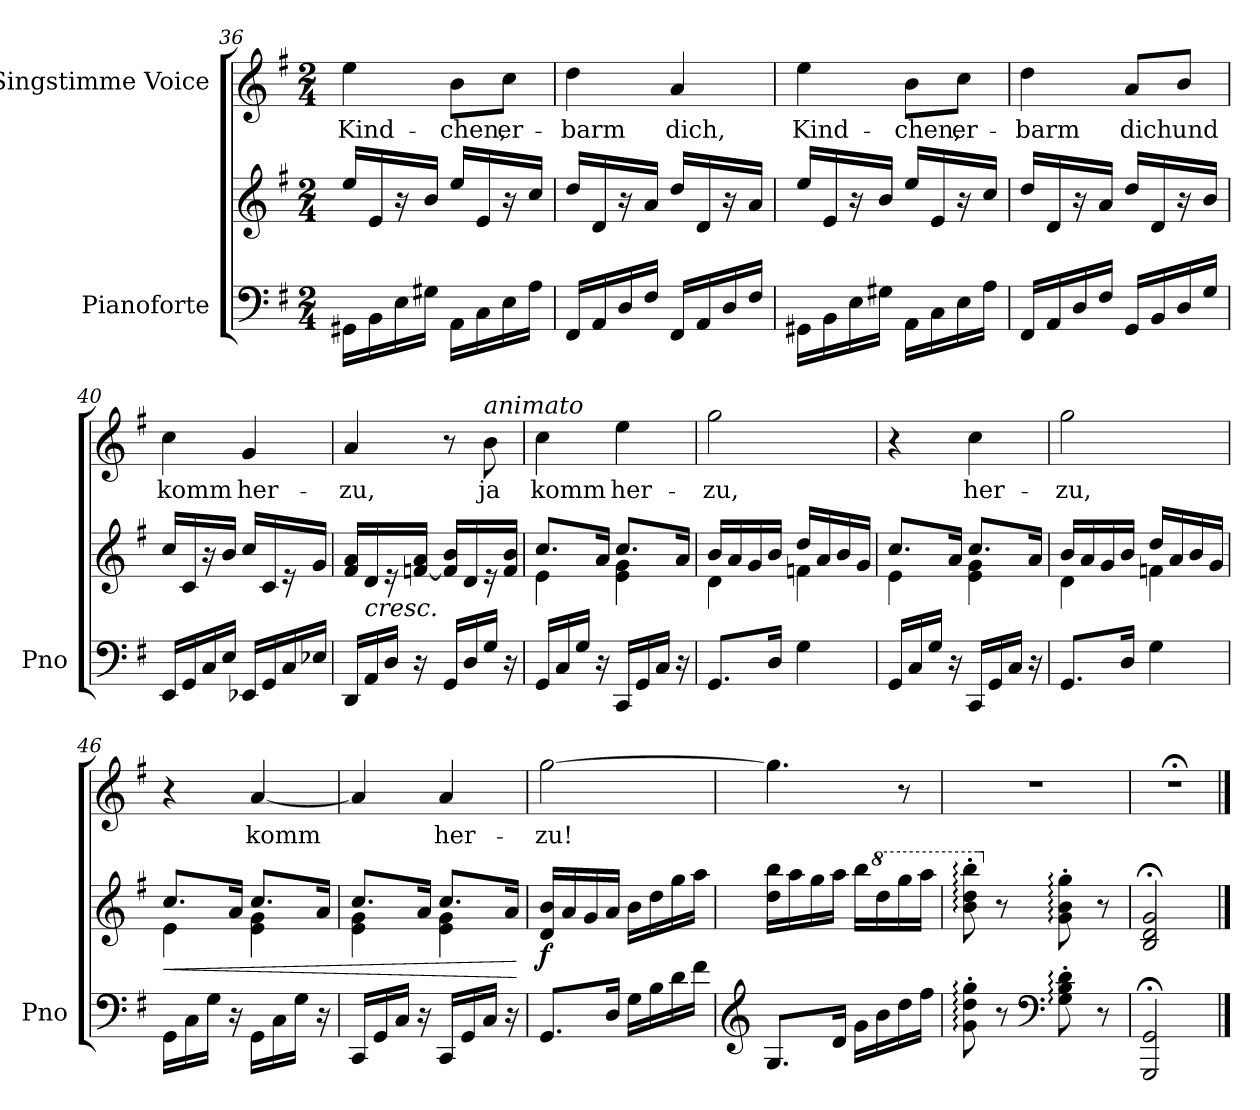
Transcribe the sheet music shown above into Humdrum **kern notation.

**kern	**kern	**dynam	**kern	**text
*part2	*part2	*part2	*part1	*part1
*staff3	*staff2	*staff2/3	*staff1	*staff1
*I"Pianoforte	*	*	*I"Singstimme Voice	*
*I'Pno	*	*	*	*
*clefF4	*clefG2	*	*clefG2	*
*k[f#]	*k[f#]	*	*k[f#]	*
*M2/4	*M2/4	*	*M2/4	*
=36	=36	=36	=36	=36
!	!	!LO:DY:b	!	!
!	!	!LO:DY:n=1:b	!	!
16GG#X\LL	16ee/LL	p other-dynamics	4ee\	Kind-
16BB\	16e/	.	.	.
16E\	16r	.	.	.
16G#X\JJ	16b/JJ	.	.	.
16AA\LL	16ee/LL	.	8b\L	-chen,
16C\	16e/	.	.	.
16E\	16r	.	8cc\J	er-
16A\JJ	16cc/JJ	.	.	.
=37	=37	=37	=37	=37
16FF#/LL	16dd/LL	.	4dd\	-barm
16AA/	16d/	.	.	.
16D/	16r	.	.	.
16F#/JJ	16a/JJ	.	.	.
16FF#/LL	16dd/LL	.	4a/	dich,
16AA/	16d/	.	.	.
16D/	16r	.	.	.
16F#/JJ	16a/JJ	.	.	.
=38	=38	=38	=38	=38
16GG#X\LL	16ee/LL	.	4ee\	Kind-
16BB\	16e/	.	.	.
16E\	16r	.	.	.
16G#X\JJ	16b/JJ	.	.	.
16AA\LL	16ee/LL	.	8b\L	-chen,
16C\	16e/	.	.	.
16E\	16r	.	8cc\J	er-
16A\JJ	16cc/JJ	.	.	.
=39	=39	=39	=39	=39
16FF#/LL	16dd/LL	.	4dd\	-barm
16AA/	16d/	.	.	.
16D/	16r	.	.	.
16F#/JJ	16a/JJ	.	.	.
16GG/LL	16dd/LL	.	8a/L	dich
16BB/	16d/	.	.	.
16D/	16r	.	8b/J	und
16G/JJ	16b/JJ	.	.	.
=40	=40	=40	=40	=40
16EE/LL	16cc/LL	.	4cc\	komm
16GG/	16c/	.	.	.
16C/	16r	.	.	.
16E/JJ	16b/JJ	.	.	.
16EE-X/LL	16cc/LL	.	4g/	her-
16GG/	16c/	.	.	.
16C/	16r	.	.	.
16E-X/JJ	16g/JJ	.	.	.
=41	=41	=41	=41	=41
16DD/LL	16f#/ 16a/LL	.	4a/	-zu,
!	!LO:TX:b:i:t=cresc.	!	!	!
16AA/	16d/	.	.	.
16D/JJ	16r	.	.	.
16r	[16fn/ 16a/JJ	.	.	.
16GG/LL	16f/] 16b/LL	.	8r	.
16D/	16d/	.	.	.
!	!	!	!LO:TX:i:t=animato	!
16G/JJ	16r	.	8b\	ja
16r	16f/ 16b/JJ	.	.	.
=42	=42	=42	=42	=42
*	*^	*	*	*
16GG/LL	8.cc/L	4e\	.	4cc\	komm
16C/	.	.	.	.	.
16G/JJ	.	.	.	.	.
16r	16a/Jk	.	.	.	.
16CC/LL	8.cc/L	4e\ 4g\	.	4ee\	her-
16GG/	.	.	.	.	.
16C/JJ	.	.	.	.	.
16r	16a/Jk	.	.	.	.
=43	=43	=43	=43	=43	=43
8.GG/L	16b/LL	4d\	.	2gg\	-zu,
.	16a/	.	.	.	.
.	16g/	.	.	.	.
16D/Jk	16b/JJ	.	.	.	.
4G\	16dd/LL	4fn\	.	.	.
.	16a/	.	.	.	.
.	16b/	.	.	.	.
.	16g/JJ	.	.	.	.
=44	=44	=44	=44	=44	=44
16GG/LL	8.cc/L	4e\	.	4r	.
16C/	.	.	.	.	.
16G/JJ	.	.	.	.	.
16r	16a/Jk	.	.	.	.
16CC/LL	8.cc/L	4e\ 4g\	.	4cc\	her-
16GG/	.	.	.	.	.
16C/JJ	.	.	.	.	.
16r	16a/Jk	.	.	.	.
=45	=45	=45	=45	=45	=45
8.GG/L	16b/LL	4d\	.	2gg\	-zu,
.	16a/	.	.	.	.
.	16g/	.	.	.	.
16D/Jk	16b/JJ	.	.	.	.
4G\	16dd/LL	4fn\	.	.	.
.	16a/	.	.	.	.
.	16b/	.	.	.	.
.	16g/JJ	.	.	.	.
=46	=46	=46	=46	=46	=46
!	!	!	!LO:HP:b	!	!
16GG\LL	8.cc/L	4e\	<	4r	.
16C\	.	.	.	.	.
16G\JJ	.	.	.	.	.
16r	16a/Jk	.	.	.	.
16GG\LL	8.cc/L	4e\ 4g\	.	[4a/	komm
16C\	.	.	.	.	.
16G\JJ	.	.	.	.	.
16r	16a/Jk	.	.	.	.
=47	=47	=47	=47	=47	=47
16CC/LL	8.cc/L	4e\ 4g\	.	4a/]	.
16GG/	.	.	.	.	.
16C/JJ	.	.	.	.	.
16r	16a/Jk	.	.	.	.
16CC/LL	8.cc/L	4e\ 4g\	.	4a/	her-
16GG/	.	.	.	.	.
16C/JJ	.	.	.	.	.
16r	16a/Jk	.	.	.	.
*	*v	*v	*	*	*
.	.	[	.	.
=48	=48	=48	=48	=48
!	!	!LO:DY:b	!	!
8.GG/L	16d/ 16b/LL	f	[2gg\	-zu!
.	16a/	.	.	.
.	16g/	.	.	.
16D/Jk	16a/JJ	.	.	.
16G\LL	16b\LL	.	.	.
16B\	16dd\	.	.	.
16d\	16gg\	.	.	.
16f#\JJ	16aa\JJ	.	.	.
=49	=49	=49	=49	=49
*clefG2	*	*	*	*
8.G/L	16dd\ 16bb\LL	.	4.gg\]	.
.	16aa\	.	.	.
.	16gg\	.	.	.
16d/Jk	16aa\JJ	.	.	.
16g\LL	16bb\LL	.	.	.
*	*8va	*	*	*
16b\	16ddd\	.	.	.
16dd\	16ggg\	.	8r	.
16ff#\JJ	16aaa\JJ	.	.	.
=50	=50	=50	=50	=50
8g\:' 8dd\:' 8gg\:'	8bb\:' 8ddd\:' 8bbb\:'	.	2r	.
*	*X8va	*	*	*
8r	8r	.	.	.
*clefF4	*	*	*	*
8G\:' 8B\:' 8d\:'	8g\:' 8b\:' 8gg\:'	.	.	.
8r	8r	.	.	.
=51	=51	=51	=51	=51
2GGG/;< 2GG/;<	2B/;< 2d/;< 2g/;<	.	2r;<	.
==	==	==	==	==
*-	*-	*-	*-	*-
